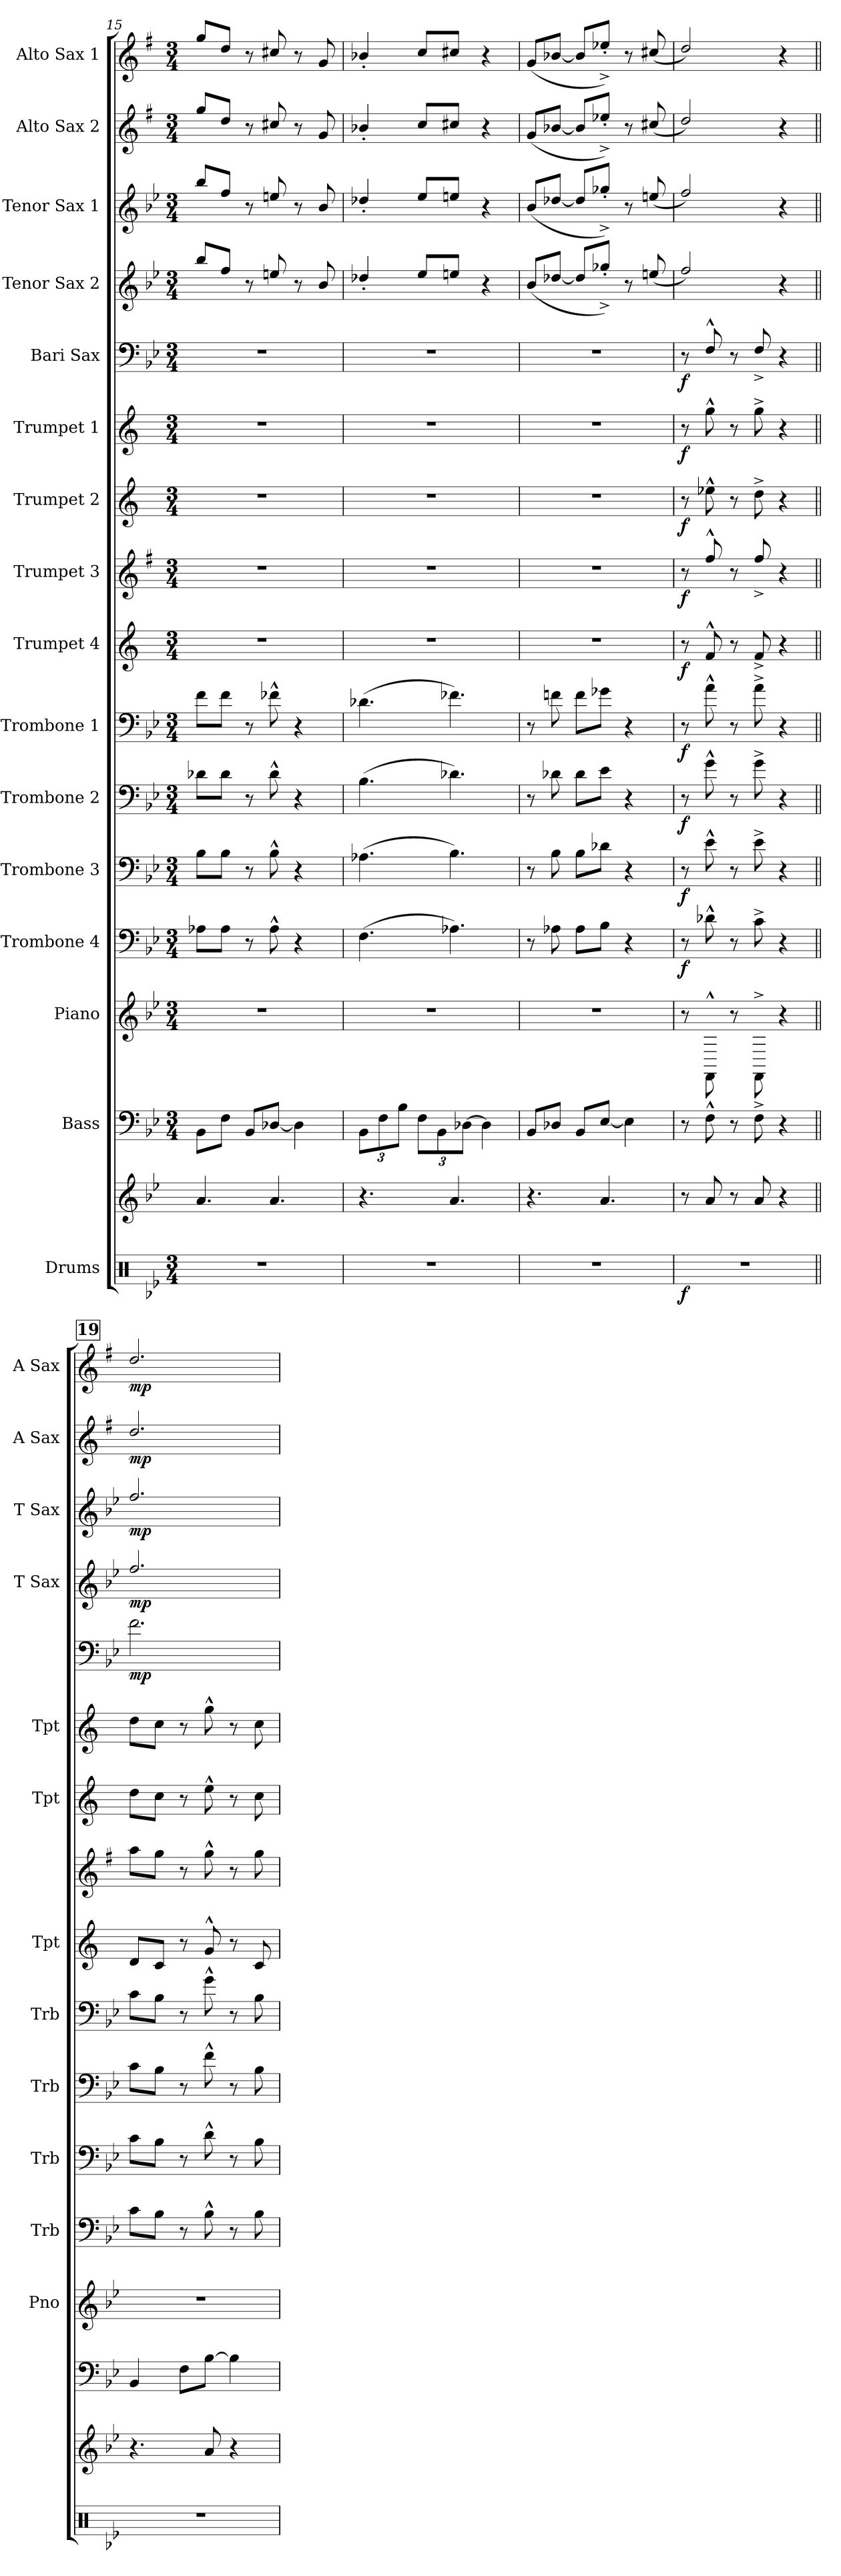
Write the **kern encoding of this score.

**kern	**dynam	**kern	**kern	**kern	**kern	**dynam	**kern	**dynam	**kern	**dynam	**kern	**dynam	**kern	**dynam	**kern	**dynam	**kern	**dynam	**kern	**dynam	**kern	**dynam	**kern	**dynam	**kern	**dynam	**kern	**dynam	**kern	**dynam
*part17	*part17	*part16	*part15	*part14	*part13	*part13	*part12	*part12	*part11	*part11	*part10	*part10	*part9	*part9	*part8	*part8	*part7	*part7	*part6	*part6	*part5	*part5	*part4	*part4	*part3	*part3	*part2	*part2	*part1	*part1
*staff17	*staff17	*staff16	*staff15	*staff14	*staff13	*staff13	*staff12	*staff12	*staff11	*staff11	*staff10	*staff10	*staff9	*staff9	*staff8	*staff8	*staff7	*staff7	*staff6	*staff6	*staff5	*staff5	*staff4	*staff4	*staff3	*staff3	*staff2	*staff2	*staff1	*staff1
*I"Drums	*	*	*I"Bass	*I"Piano	*I"Trombone 4	*	*I"Trombone 3	*	*I"Trombone 2	*	*I"Trombone 1	*	*I"Trumpet 4	*	*I"Trumpet 3	*	*I"Trumpet 2	*	*I"Trumpet 1	*	*I"Bari Sax	*	*I"Tenor Sax 2	*	*I"Tenor Sax 1	*	*I"Alto Sax 2	*	*I"Alto Sax 1	*
*	*	*	*	*I'Pno	*I'Trb	*	*I'Trb	*	*I'Trb	*	*I'Trb	*	*I'Tpt	*	*	*	*I'Tpt	*	*I'Tpt	*	*	*	*I'T Sax	*	*I'T Sax	*	*I'A Sax	*	*I'A Sax	*
*clefX	*	*clefG2	*clefF4	*clefG2	*clefF4	*	*clefF4	*	*clefF4	*	*clefF4	*	*clefG2	*	*clefG2	*	*clefG2	*	*clefG2	*	*clefF4	*	*clefG2	*	*clefG2	*	*clefG2	*	*clefG2	*
*	*	*	*ITrd7c12	*	*	*	*	*	*	*	*	*	*ITrd1c2	*	*ITrd5c9	*	*ITrd1c2	*	*ITrd1c2	*	*ITrd8c14	*	*ITrd8c14	*	*ITrd8c14	*	*ITrd5c9	*	*ITrd5c9	*
*k[b-e-]	*	*k[b-e-]	*k[b-e-]	*k[b-e-]	*k[b-e-]	*	*k[b-e-]	*	*k[b-e-]	*	*k[b-e-]	*	*k[b-e-]	*	*k[b-e-]	*	*k[b-e-]	*	*k[b-e-]	*	*k[b-e-]	*	*k[b-e-]	*	*k[b-e-]	*	*k[b-e-]	*	*k[b-e-]	*
*B-:	*	*B-:	*B-:	*B-:	*B-:	*	*B-:	*	*B-:	*	*B-:	*	*B-:	*	*B-:	*	*B-:	*	*B-:	*	*B-:	*	*B-:	*	*B-:	*	*B-:	*	*B-:	*
*M3/4	*	*	*M3/4	*M3/4	*M3/4	*	*M3/4	*	*M3/4	*	*M3/4	*	*M3/4	*	*M3/4	*	*M3/4	*	*M3/4	*	*M3/4	*	*M3/4	*	*M3/4	*	*M3/4	*	*M3/4	*
=15	=15	=15	=15	=15	=15	=15	=15	=15	=15	=15	=15	=15	=15	=15	=15	=15	=15	=15	=15	=15	=15	=15	=15	=15	=15	=15	=15	=15	=15	=15
2.r	.	4.a/	8BBB-\L	2.r	8A-X\L	.	8B-\L	.	8d-X\L	.	8f\L	.	2.r	.	2.r	.	2.r	.	2.r	.	2.r	.	8b-/L	.	8b-/L	.	8b-/L	.	8b-/L	.
.	.	.	8FF\J	.	8A-\J	.	8B-\J	.	8d-\J	.	8f\J	.	.	.	.	.	.	.	.	.	.	.	8f/J	.	8f/J	.	8f/J	.	8f/J	.
.	.	.	8BBB-/L	.	8r	.	8r	.	8r	.	8r	.	.	.	.	.	.	.	.	.	.	.	8r	.	8r	.	8r	.	8r	.
.	.	4.a/	[8DD-X/J	.	8A-^^>\	.	8B-^^>\	.	8d-^^>\	.	8f-X^^>\	.	.	.	.	.	.	.	.	.	.	.	8en/	.	8en/	.	8en/	.	8en/	.
.	.	.	4DD-\]	.	4r	.	4r	.	4r	.	4r	.	.	.	.	.	.	.	.	.	.	.	8r	.	8r	.	8r	.	8r	.
.	.	.	.	.	.	.	.	.	.	.	.	.	.	.	.	.	.	.	.	.	.	.	8B-/	.	8B-/	.	8B-/	.	8B-/	.
=16	=16	=16	=16	=16	=16	=16	=16	=16	=16	=16	=16	=16	=16	=16	=16	=16	=16	=16	=16	=16	=16	=16	=16	=16	=16	=16	=16	=16	=16	=16
2.r	.	4.r	12BBB-\L	2.r	(>4.F\	.	(>4.A-X\	.	(>4.B-\	.	(>4.d-X\	.	2.r	.	2.r	.	2.r	.	2.r	.	2.r	.	4d-X'</	.	4d-X'</	.	4d-X'</	.	4d-X'</	.
.	.	.	12FF\	.	.	.	.	.	.	.	.	.	.	.	.	.	.	.	.	.	.	.	.	.	.	.	.	.	.	.
.	.	.	12BB-\J	.	.	.	.	.	.	.	.	.	.	.	.	.	.	.	.	.	.	.	.	.	.	.	.	.	.	.
.	.	.	12FF\L	.	.	.	.	.	.	.	.	.	.	.	.	.	.	.	.	.	.	.	8e-i/L	.	8e-i/L	.	8e-i/L	.	8e-i/L	.
.	.	.	12BBB-\	.	.	.	.	.	.	.	.	.	.	.	.	.	.	.	.	.	.	.	.	.	.	.	.	.	.	.
.	.	4.a/	.	.	4.A-X\)	.	4.B-\)	.	4.d-X\)	.	4.f-X\)	.	.	.	.	.	.	.	.	.	.	.	8en/J	.	8en/J	.	8en/J	.	8en/J	.
.	.	.	[12DD-X\J	.	.	.	.	.	.	.	.	.	.	.	.	.	.	.	.	.	.	.	.	.	.	.	.	.	.	.
.	.	.	4DD-\]	.	.	.	.	.	.	.	.	.	.	.	.	.	.	.	.	.	.	.	4r	.	4r	.	4r	.	4r	.
!!LO:PB:g=z
=17	=17	=17	=17	=17	=17	=17	=17	=17	=17	=17	=17	=17	=17	=17	=17	=17	=17	=17	=17	=17	=17	=17	=17	=17	=17	=17	=17	=17	=17	=17
2.r	.	4.r	8BBB-/L	2.r	8r	.	8r	.	8r	.	8r	.	2.r	.	2.r	.	2.r	.	2.r	.	2.r	.	(<8B-/L	.	(<8B-/L	.	(<8B-/L	.	(<8B-/L	.
.	.	.	8DD-X/J	.	8A-X\	.	8B-\	.	8d-X\	.	8fni\	.	.	.	.	.	.	.	.	.	.	.	[8d-X/J	.	[8d-X/J	.	[8d-X/J	.	[8d-X/J	.
.	.	.	8BBB-/L	.	8A-\L	.	8B-\L	.	8d-\L	.	8f\L	.	.	.	.	.	.	.	.	.	.	.	8d-/L]	.	8d-/L]	.	8d-/L]	.	8d-/L]	.
.	.	4.a/	[8EE-/J	.	8B-\J	.	8d-X\J	.	8e-\J	.	8g-X\J	.	.	.	.	.	.	.	.	.	.	.	8g-X^<'</J)	.	8g-X^<'</J)	.	8g-X^<'</J)	.	8g-X^<'</J)	.
.	.	.	4EE-\]	.	4r	.	4r	.	4r	.	4r	.	.	.	.	.	.	.	.	.	.	.	8r	.	8r	.	8r	.	8r	.
.	.	.	.	.	.	.	.	.	.	.	.	.	.	.	.	.	.	.	.	.	.	.	(<8en/	.	(<8en/	.	(<8en/	.	(<8en/	.
=18	=18	=18	=18	=18	=18	=18	=18	=18	=18	=18	=18	=18	=18	=18	=18	=18	=18	=18	=18	=18	=18	=18	=18	=18	=18	=18	=18	=18	=18	=18
!	!LO:DY:b	!	!	!	!	!LO:DY:b	!	!LO:DY:b	!	!LO:DY:b	!	!LO:DY:b	!	!LO:DY:b	!	!LO:DY:b	!	!LO:DY:b	!	!LO:DY:b	!	!LO:DY:b	!	!	!	!	!	!	!	!
2.r	f	8r	8r	8r	8r	f	8r	f	8r	f	8r	f	8r	f	8r	f	8r	f	8r	f	8r	f	2f/)	.	2f/)	.	2f/)	.	2f/)	.
.	.	8a/	8FF^^>\	8FF^^>\	8d-X^^>\	.	8e-^^>\	.	8g^^>\	.	8a^^>\	.	8e-^^>/	.	8a^^>/	.	8dd-X^^>\	.	8ff^^>\	.	8FF^^>/	.	.	.	.	.	.	.	.	.
.	.	8r	8r	8r	8r	.	8r	.	8r	.	8r	.	8r	.	8r	.	8r	.	8r	.	8r	.	.	.	.	.	.	.	.	.
.	.	8a/	8FF^>\	8FF^>\	8c^>\	.	8e-^>\	.	8g^>\	.	8a^>\	.	8e-^</	.	8a^</	.	8cc^>\	.	8ff^>\	.	8FF^</	.	.	.	.	.	.	.	.	.
.	.	4r	4r	4r	4r	.	4r	.	4r	.	4r	.	4r	.	4r	.	4r	.	4r	.	4r	.	4r	.	4r	.	4r	.	4r	.
!!LO:REH:place=s1:a:B:fs=9:t=19
=19||	=19||	=19||	=19||	=19||	=19||	=19||	=19||	=19||	=19||	=19||	=19||	=19||	=19||	=19||	=19||	=19||	=19||	=19||	=19||	=19||	=19||	=19||	=19||	=19||	=19||	=19||	=19||	=19||	=19||	=19||
!	!	!	!	!	!	!	!	!	!	!	!	!	!	!	!	!	!	!	!	!	!	!LO:DY:b	!	!LO:DY:b	!	!LO:DY:b	!	!LO:DY:b	!	!LO:DY:b
2.r	.	4.r	4BBB-/	2.r	8c\L	.	8c\L	.	8c\L	.	8c\L	.	8c/L	.	8cc\L	.	8cc\L	.	8cc\L	.	2.F\	mp	2.f/	mp	2.f/	mp	2.f/	mp	2.f/	mp
.	.	.	.	.	8B-\J	.	8B-\J	.	8B-\J	.	8B-\J	.	8B-/J	.	8b-\J	.	8b-\J	.	8b-\J	.	.	.	.	.	.	.	.	.	.	.
.	.	.	8FF\L	.	8r	.	8r	.	8r	.	8r	.	8r	.	8r	.	8r	.	8r	.	.	.	.	.	.	.	.	.	.	.
.	.	8a/	[8BB-\J	.	8B-^^>\	.	8d^^>\	.	8f^^>\	.	8g^^>\	.	8f^^>/	.	8b-^^>\	.	8dd^^>\	.	8ff^^>\	.	.	.	.	.	.	.	.	.	.	.
.	.	4r	4BB-\]	.	8r	.	8r	.	8r	.	8r	.	8r	.	8r	.	8r	.	8r	.	.	.	.	.	.	.	.	.	.	.
.	.	.	.	.	8B-\	.	8B-\	.	8B-\	.	8B-\	.	8B-/	.	8b-\	.	8b-\	.	8b-\	.	.	.	.	.	.	.	.	.	.	.
=	=	=	=	=	=	=	=	=	=	=	=	=	=	=	=	=	=	=	=	=	=	=	=	=	=	=	=	=	=	=
*-	*-	*-	*-	*-	*-	*-	*-	*-	*-	*-	*-	*-	*-	*-	*-	*-	*-	*-	*-	*-	*-	*-	*-	*-	*-	*-	*-	*-	*-	*-
